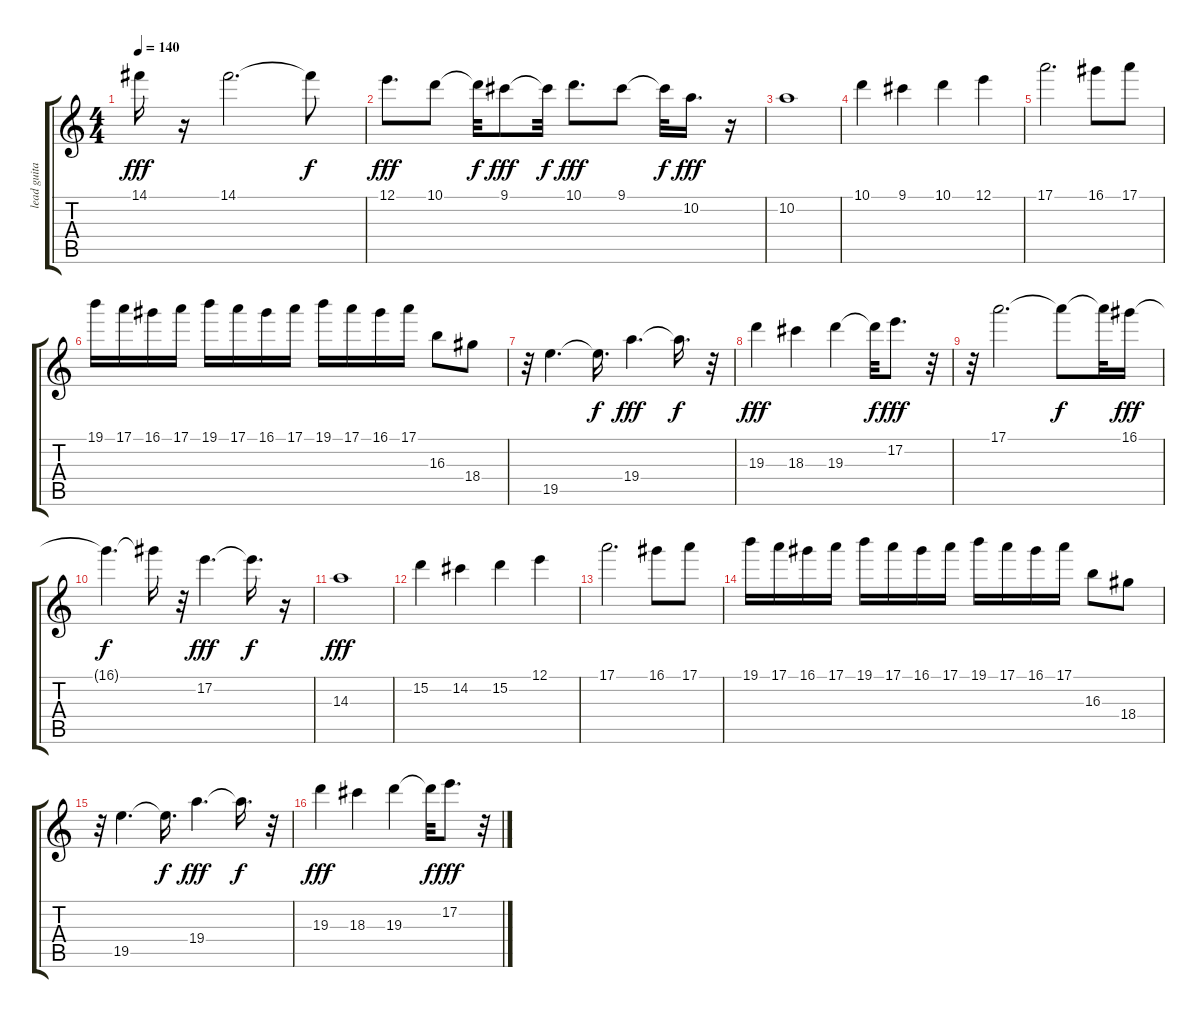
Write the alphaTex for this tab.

\track ("lead guitar" "lead guita") {instrument overdrivenguitar}
\staff {score tabs}
\tuning (E4 B3 G3 D3 A2 E2) {hide}
\ts (4 4)
\tempo 140
\clef g2
\ks c
14.1.16{dy fff} r.16 14.1.2{d} 14.1{t}.8{dy f} |
12.1.8{d dy fff} 10.1.8 10.1{t}.32{dy f} 9.1.8{dy fff} 9.1{t}.32{dy f} 10.1.8{d dy fff} 9.1.8 9.1{t}.32{dy f} 10.2.16{d dy fff} r.16 |
10.2.1 |
10.1.4 9.1.4 10.1.4 12.1.4 |
17.1.2{d} 16.1.8 17.1.8 |
19.1.16 17.1.16 16.1.16 17.1.16 19.1.16 17.1.16 16.1.16 17.1.16 19.1.16 17.1.16 16.1.16 17.1.16 16.3.8 18.4.8 |
r.32 19.5.4{d} 19.5{t}.16{d dy f} 19.4.4{d dy fff} 19.4{t}.16{d dy f} r.32 |
19.3.4{dy fff} 18.3.4 19.3.4 19.3{t}.32{dy f} 17.2.8{d dy fff} r.32 |
r.32 17.1.2{d} 17.1{t}.8{dy f} 17.1{t}.32 16.1.16{dy fff} |
16.1{t}.4{d dy f} 16.1{t}.16 r.32 17.2.4{d dy fff} 17.2{t}.16{d dy f} r.16 |
14.3.1{dy fff} |
15.2.4 14.2.4 15.2.4 12.1.4 |
17.1.2{d} 16.1.8 17.1.8 |
19.1.16 17.1.16 16.1.16 17.1.16 19.1.16 17.1.16 16.1.16 17.1.16 19.1.16 17.1.16 16.1.16 17.1.16 16.3.8 18.4.8 |
r.32 19.5.4{d} 19.5{t}.16{d dy f} 19.4.4{d dy fff} 19.4{t}.16{d dy f} r.32 |
19.3.4{dy fff} 18.3.4 19.3.4 19.3{t}.32{dy f} 17.2.8{d dy fff} r.32
